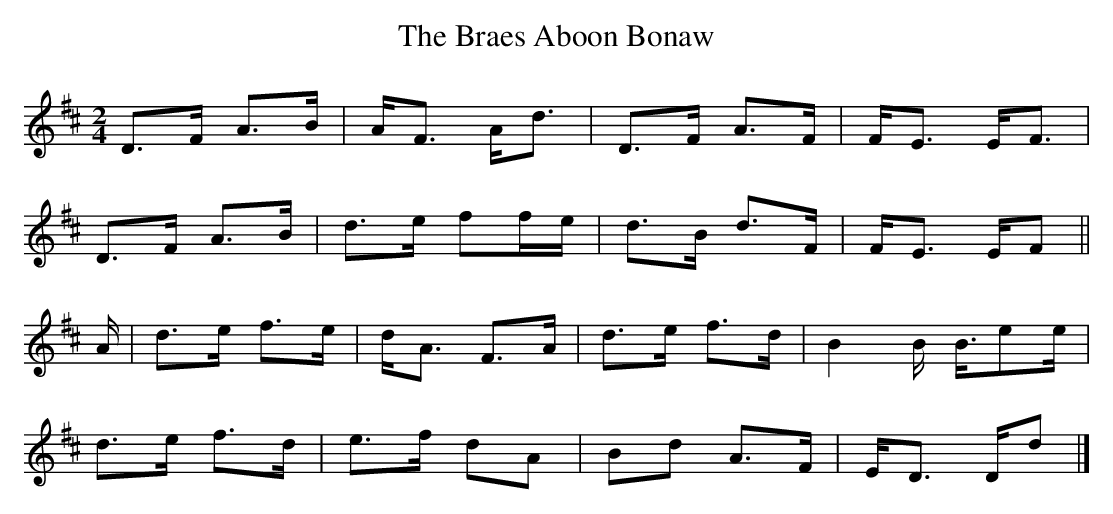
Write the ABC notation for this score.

X:1
T:Braes Aboon Bonaw, The
M:2/4
L:1/8
K:D
     D>F A>B | A<F A<d   | D>F A>F | F<E E<F      |
     D>F A>B | d>e ff/e/ | d>B d>F | F<E E/F     ||
A/ | d>e f>e | d<A F>A   | d>e f>d | B2  B< B/ee/ |
     d>e f>d | e>f dA    | Bd A>F  | E<D D/d     |]
